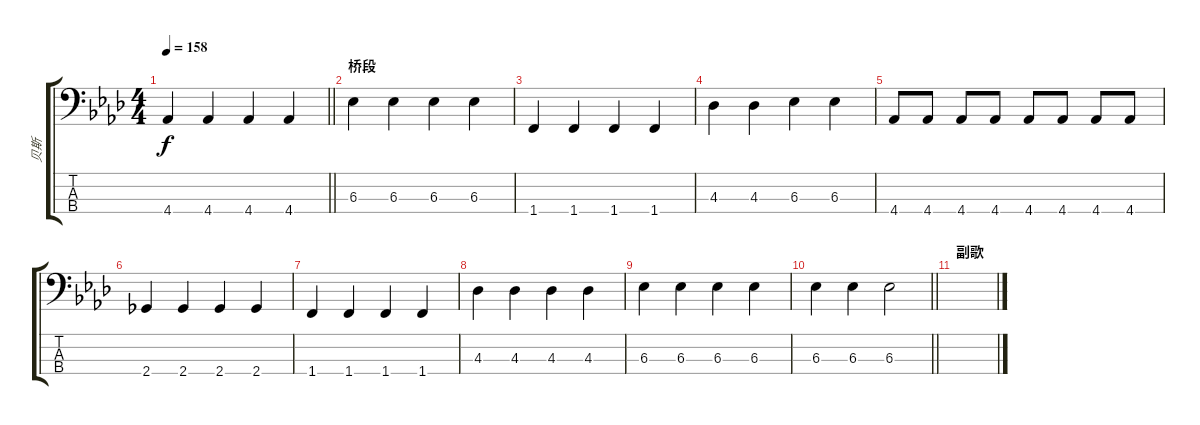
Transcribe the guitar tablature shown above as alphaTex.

\track ("贝斯" "贝斯") {instrument electricbassfinger}
\staff {score tabs}
\tuning (G2 D2 A1 E1) {hide}
\ts (4 4)
\tempo 158
\clef f4
\barLineRight lightlight
\ks ab
4.4.4{dy f} 4.4.4 4.4.4 4.4.4 |
\section ("" "桥段")
6.3.4 6.3.4 6.3.4 6.3.4 |
1.4.4 1.4.4 1.4.4 1.4.4 |
4.3.4 4.3.4 6.3.4 6.3.4 |
4.4.8 4.4.8 4.4.8 4.4.8 4.4.8 4.4.8 4.4.8 4.4.8 |
2.4.4 2.4.4 2.4.4 2.4.4 |
1.4.4 1.4.4 1.4.4 1.4.4{txt ""} |
4.3.4 4.3.4 4.3.4 4.3.4 |
6.3.4 6.3.4 6.3.4 6.3.4 |
\barLineRight lightlight
6.3.4 6.3.4 6.3.2 |
\section ("" "副歌")
